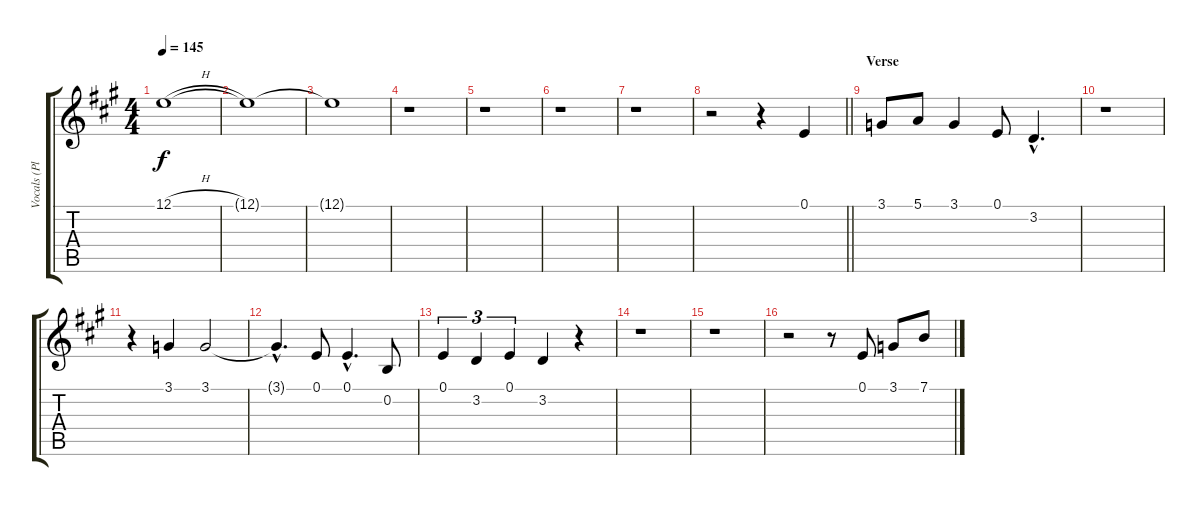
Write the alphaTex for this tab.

\track ("Vocals (Plant)" "Vocals (Pl") {instrument lead2sawtooth}
\staff {score tabs}
\tuning (E4 B3 G3 D3 A2 E2) {hide}
\ts (4 4)
\tempo 145
\clef g2
\ks a
12.1{h}.1{dy f} |
12.1{t}.1 |
12.1{t}.1 |
r.1 |
r.1 |
r.1 |
r.1 |
\barLineRight lightlight
r.2 r.4 0.1.4 |
\section ("" "Verse")
3.1.8 5.1.8 3.1.4 0.1.8 3.2{hac}.4{d} |
r.1 |
r.4 3.1.4 3.1.2 |
3.1{hac t}.4{d} 0.1.8 0.1{hac}.4{d} 0.2.8 |
0.1.4{tu (3 2)} 3.2.4{tu (3 2)} 0.1.4{tu (3 2)} 3.2.4 r.4 |
r.1 |
r.1 |
r.2 r.8 0.1.8 3.1.8 7.1.8
